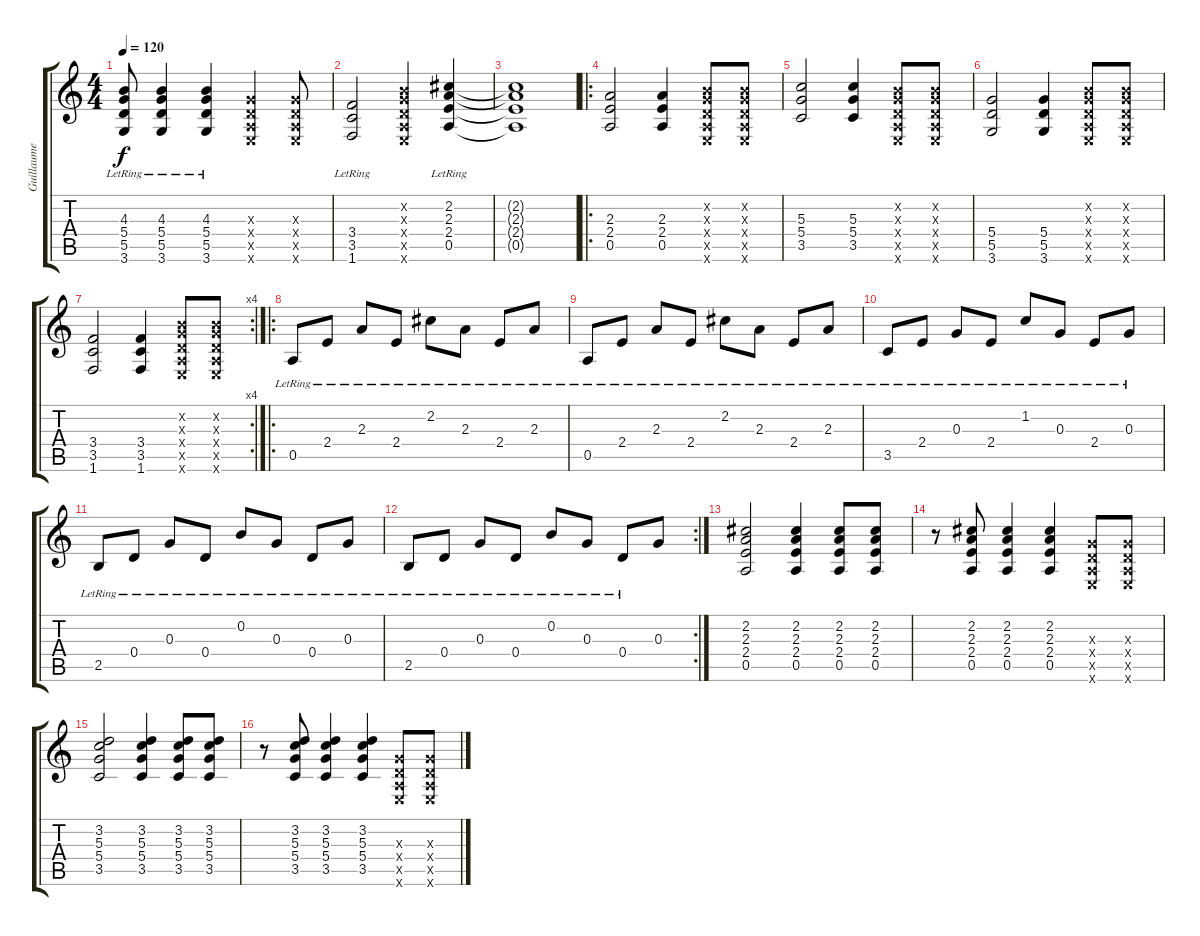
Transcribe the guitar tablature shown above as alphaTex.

\track ("Guillaume" "Guillaume") {instrument acousticguitarnylon}
\staff {score tabs}
\tuning (E4 B3 G3 D3 A2 E2) {hide}
\ts (4 4)
\tempo 120
\clef g2
\ks c
(4.3{lr} 5.4{lr} 5.5{lr} 3.6{lr}).8{dy f} (4.3{lr} 5.4{lr} 5.5{lr} 3.6{lr}).4 (4.3{lr} 5.4{lr} 5.5{lr} 3.6{lr}).4 (0.3{x} 0.4{x} 0.5{x} 0.6{x}).4 (0.3{x} 0.4{x} 0.5{x} 0.6{x}).8 |
(3.4{lr} 3.5{lr} 1.6{lr}).2 (0.2{x} 0.3{x} 0.4{x} 0.5{x} 0.6{x}).4 (2.2{lr} 2.3{lr} 2.4{lr} 0.5{lr}).4 |
(2.2{t} 2.3{t} 2.4{t} 0.5{t}).1 |
\ro
(2.3 2.4 0.5).2{instrument overdrivenguitar} (2.3 2.4 0.5).4 (0.2{x} 0.3{x} 0.4{x} 0.5{x} 0.6{x}).8 (0.2{x} 0.3{x} 0.4{x} 0.5{x} 0.6{x}).8 |
(5.3 5.4 3.5).2 (5.3 5.4 3.5).4 (0.2{x} 0.3{x} 0.4{x} 0.5{x} 0.6{x}).8 (0.2{x} 0.3{x} 0.4{x} 0.5{x} 0.6{x}).8 |
(5.4 5.5 3.6).2 (5.4 5.5 3.6).4 (0.2{x} 0.3{x} 0.4{x} 0.5{x} 0.6{x}).8 (0.2{x} 0.3{x} 0.4{x} 0.5{x} 0.6{x}).8 |
\rc 4
(3.4 3.5 1.6).2 (3.4 3.5 1.6).4 (0.2{x} 0.3{x} 0.4{x} 0.5{x} 0.6{x}).8 (0.2{x} 0.3{x} 0.4{x} 0.5{x} 0.6{x}).8 |
\ro
0.5{lr}.8{volume 9 instrument acousticguitarnylon} 2.4{lr}.8 2.3{lr}.8 2.4{lr}.8 2.2{lr}.8 2.3{lr}.8 2.4{lr}.8 2.3{lr}.8 |
0.5{lr}.8 2.4{lr}.8 2.3{lr}.8 2.4{lr}.8 2.2{lr}.8 2.3{lr}.8 2.4{lr}.8 2.3{lr}.8 |
3.5{lr}.8 2.4{lr}.8 0.3{lr}.8 2.4{lr}.8 1.2{lr}.8 0.3{lr}.8 2.4{lr}.8 0.3{lr}.8 |
2.5{lr}.8 0.4{lr}.8 0.3{lr}.8 0.4{lr}.8 0.2{lr}.8 0.3{lr}.8 0.4{lr}.8 0.3{lr}.8 |
\rc 2
2.5{lr}.8 0.4{lr}.8 0.3{lr}.8 0.4{lr}.8 0.2{lr}.8 0.3{lr}.8 0.4{lr}.8 0.3.8 |
(2.2 2.3 2.4 0.5).2 (2.2 2.3 2.4 0.5).4 (2.2 2.3 2.4 0.5).8 (2.2 2.3 2.4 0.5).8 |
r.8 (2.2 2.3 2.4 0.5).8 (2.2 2.3 2.4 0.5).4 (2.2 2.3 2.4 0.5).4 (0.3{x} 0.4{x} 0.5{x} 0.6{x}).8 (0.3{x} 0.4{x} 0.5{x} 0.6{x}).8 |
(3.2 5.3 5.4 3.5).2 (3.2 5.3 5.4 3.5).4 (3.2 5.3 5.4 3.5).8 (3.2 5.3 5.4 3.5).8 |
r.8 (3.2 5.3 5.4 3.5).8 (3.2 5.3 5.4 3.5).4 (3.2 5.3 5.4 3.5).4 (0.3{x} 0.4{x} 0.5{x} 0.6{x}).8 (0.3{x} 0.4{x} 0.5{x} 0.6{x}).8
